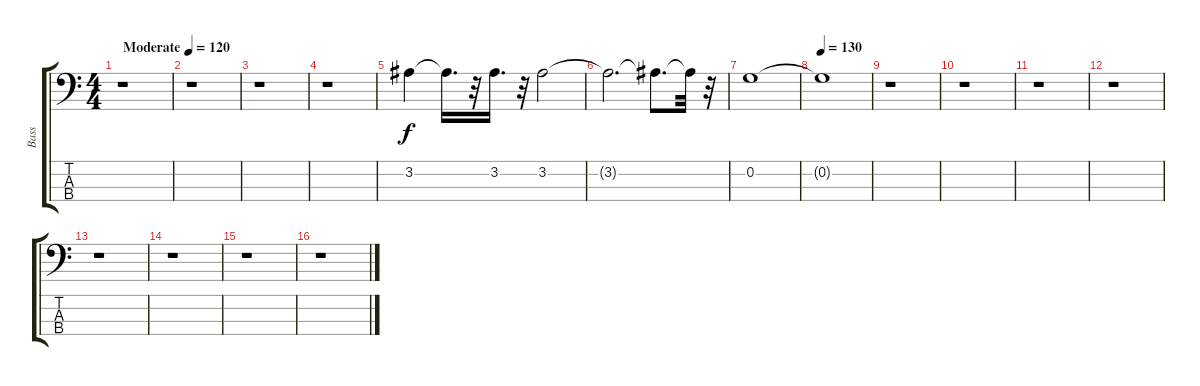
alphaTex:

\track ("Bass" "Bass") {instrument fretlessbass}
\staff {score tabs}
\tuning (C-1 G2 D2 A1) {hide}
\ts (4 4)
\tempo (120 "Moderate")
\clef f4
\ks c
r.1{dy f instrument fretlessbass} |
r.1 |
r.1 |
r.1 |
3.2.4 3.2{t}.16{d} r.32 3.2.16{d} r.32 3.2.2 |
3.2{t}.2{d} 3.2{t}.8{d} 3.2{t}.32 r.32 |
0.2.1 |
\tempo 130
0.2{t}.1 |
r.1 |
r.1 |
r.1 |
r.1 |
r.1 |
r.1 |
r.1 |
r.1
